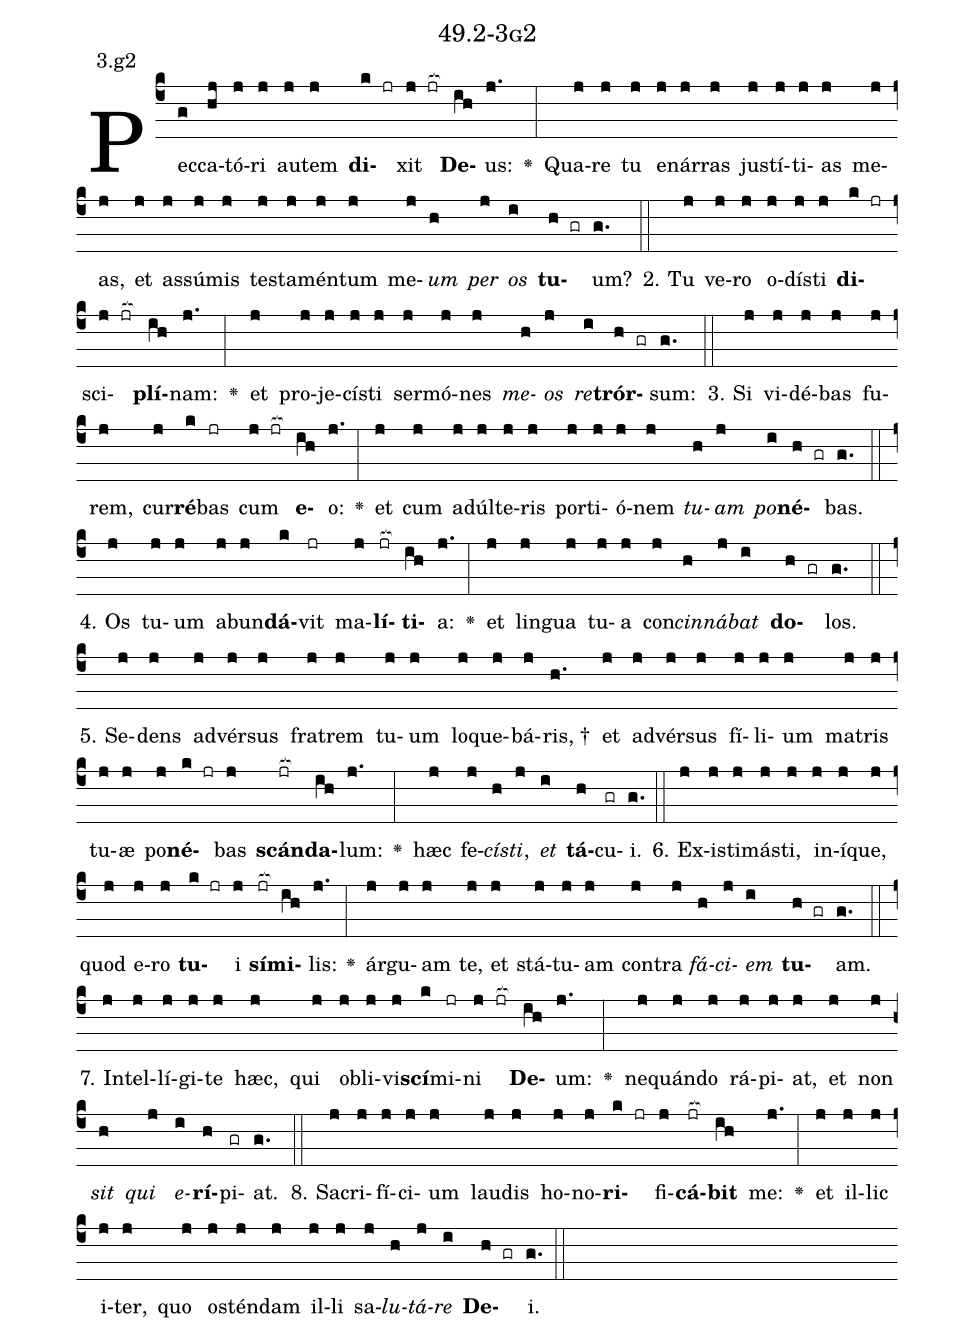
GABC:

name: 49.2-3g2;
annotation: 3.g2;
%%
(c4)Pec(g)ca(hj)tó(j)ri(j) au(j)tem(j) <b>di</b>(k jr)xit(j jr[ocb:1{]) <b>De</b>(ih[ocb:0}])us:(j.) <v>\greheightstar</v>(:) Qua(j)re(j) tu(j) e(j)nár(j)ras(j) jus(j)tí(j)ti(j)as(j) me(j)as,(j) et(j) as(j)sú(j)mis(j) tes(j)ta(j)mén(j)tum(j) me(j)<i>um</i>(h) <i>per</i>(j) <i>os</i>(i) <b>tu</b>(h gr)um?(g.) (::)
2. Tu(j) ve(j)ro(j) o(j)dís(j)ti(j) <b>di</b>(k jr)sci(j jr[ocb:1{])<b>plí</b>(ih[ocb:0}])nam:(j.) <v>\greheightstar</v>(:) et(j) pro(j)je(j)cís(j)ti(j) ser(j)mó(j)nes(j) <i>me</i>(h)<i>os</i>(j) <i>re</i>(i)<b>trór</b>(h gr)sum:(g.) (::)
3. Si(j) vi(j)dé(j)bas(j) fu(j)rem,(j) cur(j)<b>ré</b>(k)bas(jr) cum(j jr[ocb:1{]) <b>e</b>(ih[ocb:0}])o:(j.) <v>\greheightstar</v>(:) et(j) cum(j) ad(j)úl(j)te(j)ris(j) por(j)ti(j)ó(j)nem(j) <i>tu</i>(h)<i>am</i>(j) <i>po</i>(i)<b>né</b>(h gr)bas.(g.) (::)
4. Os(j) tu(j)um(j) ab(j)un(j)<b>dá</b>(k)vit(jr) ma(j)<b>lí</b>(jr[ocb:1{])<b>ti</b>(ih[ocb:0}])a:(j.) <v>\greheightstar</v>(:) et(j) lin(j)gua(j) tu(j)a(j) con(j)<i>cin</i>(h)<i>ná</i>(j)<i>bat</i>(i) <b>do</b>(h gr)los.(g.) (::)
5. Se(j)dens(j) ad(j)vér(j)sus(j) fra(j)trem(j) tu(j)um(j) lo(j)que(j)bá(j)ris, †(h.) et(j) ad(j)vér(j)sus(j) fí(j)li(j)um(j) ma(j)tris(j) tu(j)æ(j) po(j)<b>né</b>(k jr)bas(j) <b>scán</b>(jr[ocb:1{])<b>da</b>(ih[ocb:0}])lum:(j.) <v>\greheightstar</v>(:) hæc(j) fe(j)<i>cís</i>(h)<i>ti</i>,(j) <i>et</i>(i) <b>tá</b>(h)cu(gr)i.(g.) (::)
6. Ex(j)is(j)ti(j)más(j)ti,(j) in(j)í(j)que,(j) quod(j) e(j)ro(j) <b>tu</b>(k jr)i(j) <b>sí</b>(jr[ocb:1{])<b>mi</b>(ih[ocb:0}])lis:(j.) <v>\greheightstar</v>(:) ár(j)gu(j)am(j) te,(j) et(j) stá(j)tu(j)am(j) con(j)tra(j) <i>fá</i>(h)<i>ci</i>(j)<i>em</i>(i) <b>tu</b>(h gr)am.(g.) (::)
7. In(j)tel(j)lí(j)gi(j)te(j) hæc,(j) qui(j) ob(j)li(j)vi(j)<b>scí</b>(k)mi(jr)ni(j jr[ocb:1{]) <b>De</b>(ih[ocb:0}])um:(j.) <v>\greheightstar</v>(:) ne(j)quán(j)do(j) rá(j)pi(j)at,(j) et(j) non(j) <i>sit</i>(h) <i>qui</i>(j) <i>e</i>(i)<b>rí</b>(h)pi(gr)at.(g.) (::)
8. Sa(j)cri(j)fí(j)ci(j)um(j) lau(j)dis(j) ho(j)no(j)<b>ri</b>(k jr)fi(j)<b>cá</b>(jr[ocb:1{])<b>bit</b>(ih[ocb:0}]) me:(j.) <v>\greheightstar</v>(:) et(j) il(j)lic(j) i(j)ter,(j) quo(j) os(j)tén(j)dam(j) il(j)li(j) sa(j)<i>lu</i>(h)<i>tá</i>(j)<i>re</i>(i) <b>De</b>(h gr)i.(g.) (::)
